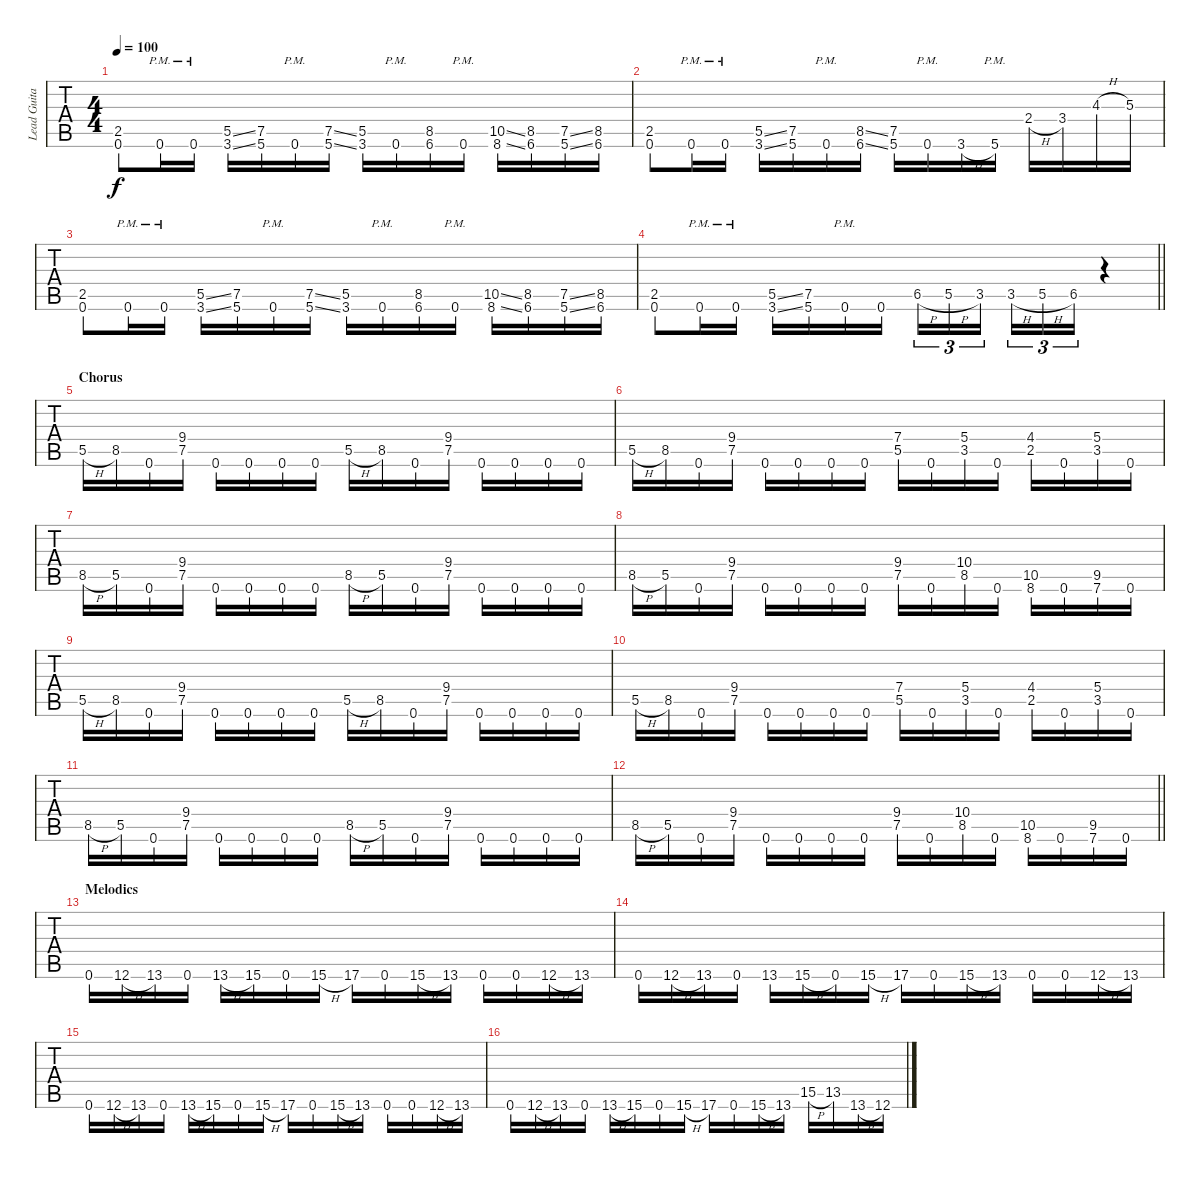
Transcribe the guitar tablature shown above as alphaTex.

\track ("Lead Guitar" "Lead Guita") {instrument distortionguitar}
\staff {tabs}
\tuning (D4 A3 F3 C3 G2 D2) {hide}
\ts (4 4)
\tempo 100
\clef g2
\ks c
(2.5 0.6).8{dy f} 0.6{pm}.16 0.6{pm}.16 (5.5{ss} 3.6{ss}).16 (7.5 5.6).16 0.6{pm}.16 (7.5{ss} 5.6{ss}).16 (5.5 3.6).16 0.6{pm}.16 (8.5 6.6).16 0.6{pm}.16 (10.5{ss} 8.6{ss}).16 (8.5 6.6).16 (7.5{ss} 5.6{ss}).16 (8.5 6.6).16 |
(2.5 0.6).8 0.6{pm}.16 0.6{pm}.16 (5.5{ss} 3.6{ss}).16 (7.5 5.6).16 0.6{pm}.16 (8.5{ss} 6.6{ss}).16 (7.5 5.6).16 0.6{pm}.16 3.6{h}.16 5.6{pm}.16 2.4{h}.16 3.4.16 4.3{h}.16 5.3.16 |
(2.5 0.6).8 0.6{pm}.16 0.6{pm}.16 (5.5{ss} 3.6{ss}).16 (7.5 5.6).16 0.6{pm}.16 (7.5{ss} 5.6{ss}).16 (5.5 3.6).16 0.6{pm}.16 (8.5 6.6).16 0.6{pm}.16 (10.5{ss} 8.6{ss}).16 (8.5 6.6).16 (7.5{ss} 5.6{ss}).16 (8.5 6.6).16 |
\barLineRight lightlight
(2.5 0.6).8 0.6{pm}.16 0.6{pm}.16 (5.5{ss} 3.6{ss}).16 (7.5 5.6).16 0.6{pm}.16 0.6.16 6.5{h}.16{tu (3 2)} 5.5{h}.16{tu (3 2)} 3.5.16{tu (3 2) beam splitsecondary} 3.5{h}.16{tu (3 2)} 5.5{h}.16{tu (3 2)} 6.5.16{tu (3 2)} r.4 |
\section ("" "Chorus")
5.5{h}.16 8.5.16 0.6.16 (9.4 7.5).16 0.6.16 0.6.16 0.6.16 0.6.16 5.5{h}.16 8.5.16 0.6.16 (9.4 7.5).16 0.6.16 0.6.16 0.6.16 0.6.16 |
5.5{h}.16 8.5.16 0.6.16 (9.4 7.5).16 0.6.16 0.6.16 0.6.16 0.6.16 (7.4 5.5).16 0.6.16 (5.4 3.5).16 0.6.16 (4.4 2.5).16 0.6.16 (5.4 3.5).16 0.6.16 |
8.5{h}.16 5.5.16 0.6.16 (9.4 7.5).16 0.6.16 0.6.16 0.6.16 0.6.16 8.5{h}.16 5.5.16 0.6.16 (9.4 7.5).16 0.6.16 0.6.16 0.6.16 0.6.16 |
8.5{h}.16 5.5.16 0.6.16 (9.4 7.5).16 0.6.16 0.6.16 0.6.16 0.6.16 (9.4 7.5).16 0.6.16 (10.4 8.5).16 0.6.16 (10.5 8.6).16 0.6.16 (9.5 7.6).16 0.6.16 |
5.5{h}.16 8.5.16 0.6.16 (9.4 7.5).16 0.6.16 0.6.16 0.6.16 0.6.16 5.5{h}.16 8.5.16 0.6.16 (9.4 7.5).16 0.6.16 0.6.16 0.6.16 0.6.16 |
5.5{h}.16 8.5.16 0.6.16 (9.4 7.5).16 0.6.16 0.6.16 0.6.16 0.6.16 (7.4 5.5).16 0.6.16 (5.4 3.5).16 0.6.16 (4.4 2.5).16 0.6.16 (5.4 3.5).16 0.6.16 |
8.5{h}.16 5.5.16 0.6.16 (9.4 7.5).16 0.6.16 0.6.16 0.6.16 0.6.16 8.5{h}.16 5.5.16 0.6.16 (9.4 7.5).16 0.6.16 0.6.16 0.6.16 0.6.16 |
\barLineRight lightlight
8.5{h}.16 5.5.16 0.6.16 (9.4 7.5).16 0.6.16 0.6.16 0.6.16 0.6.16 (9.4 7.5).16 0.6.16 (10.4 8.5).16 0.6.16 (10.5 8.6).16 0.6.16 (9.5 7.6).16 0.6.16 |
\section ("" "Melodics")
0.6.16 12.6{h}.16 13.6.16 0.6.16 13.6{h}.16 15.6.16 0.6.16 15.6{h}.16 17.6.16 0.6.16 15.6{h}.16 13.6.16 0.6.16 0.6.16 12.6{h}.16 13.6.16 |
0.6.16 12.6{h}.16 13.6.16 0.6.16 13.6.16 15.6{h}.16 0.6.16 15.6{h}.16 17.6.16 0.6.16 15.6{h}.16 13.6.16 0.6.16 0.6.16 12.6{h}.16 13.6.16 |
0.6.16 12.6{h}.16 13.6.16 0.6.16 13.6{h}.16 15.6.16 0.6.16 15.6{h}.16 17.6.16 0.6.16 15.6{h}.16 13.6.16 0.6.16 0.6.16 12.6{h}.16 13.6.16 |
0.6.16 12.6{h}.16 13.6.16 0.6.16 13.6{h}.16 15.6.16 0.6.16 15.6{h}.16 17.6.16 0.6.16 15.6{h}.16 13.6.16 15.5{h}.16 13.5.16 13.6{h}.16 12.6.16
